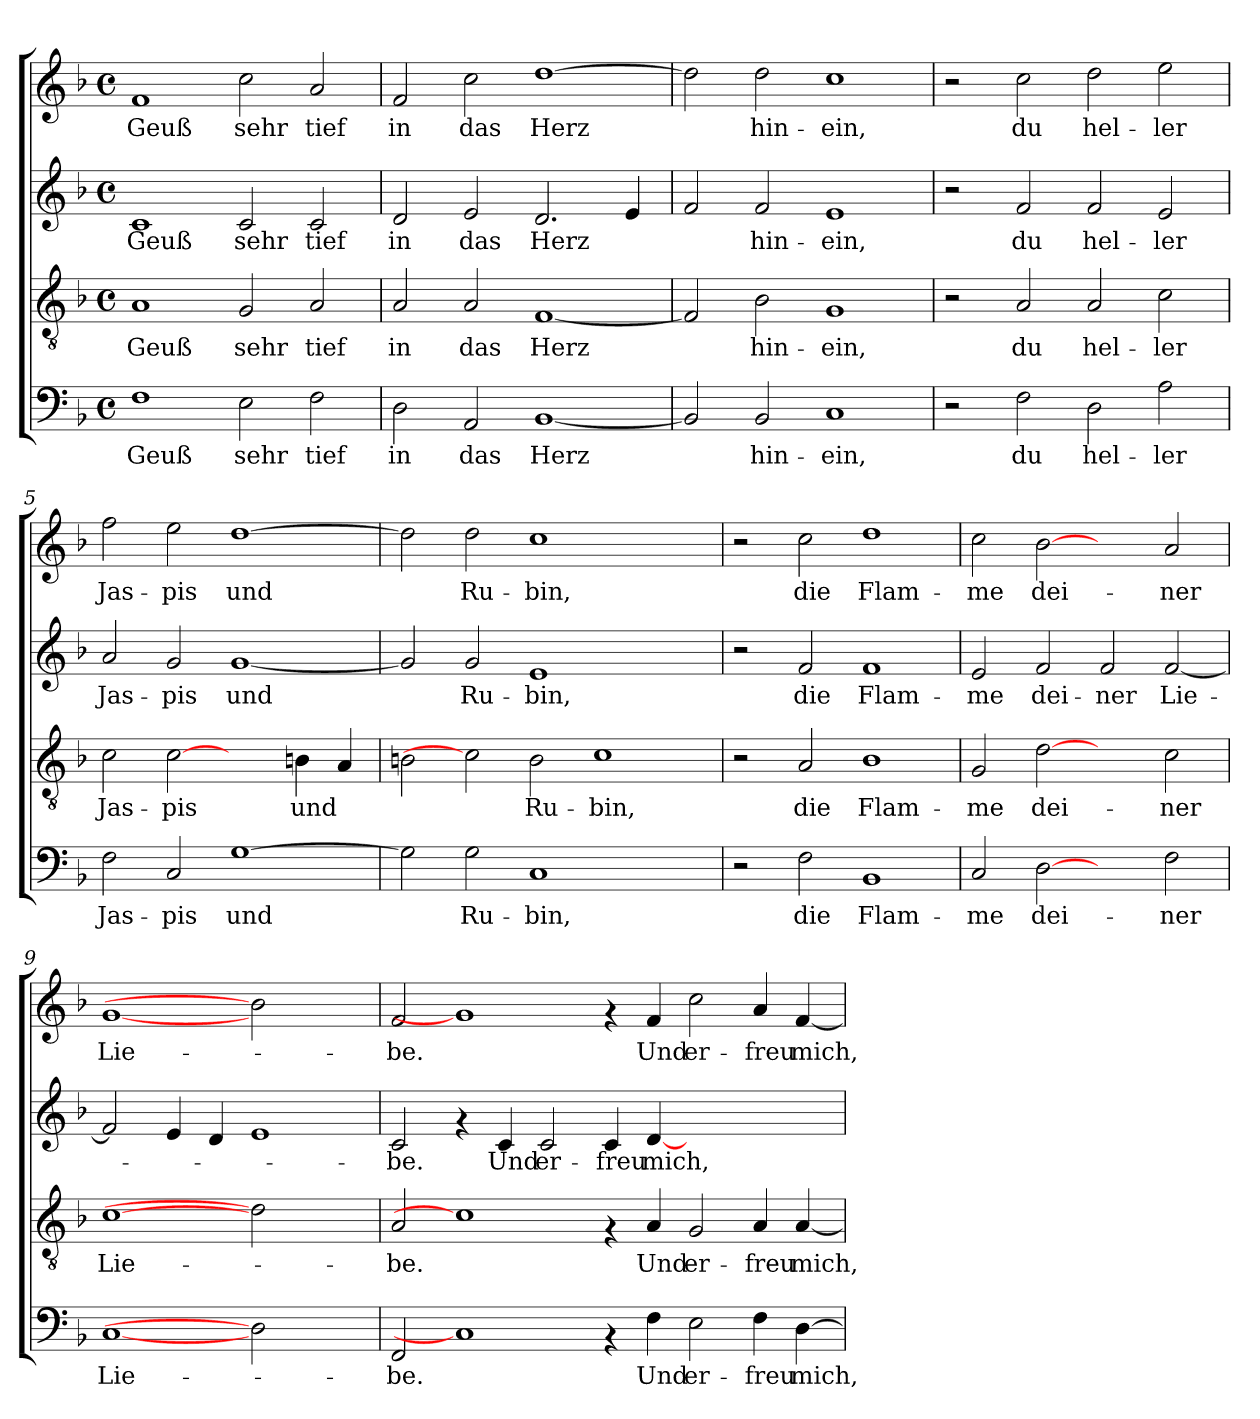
**kern	**text	**kern	**text	**kern	**text	**kern	**text
*part4	*part4	*part3	*part3	*part2	*part2	*part1	*part1
*staff4	*staff4	*staff3	*staff3	*staff2	*staff2	*staff1	*staff1
*clefF4	*	*clefGv2	*	*clefG2	*	*clefG2	*
*k[b-]	*	*k[b-]	*	*k[b-]	*	*k[b-]	*
*F:	*	*F:	*	*F:	*	*F:	*
*M4/4	*	*M4/4	*	*M4/4	*	*M4/4	*
*met(c)	*	*met(c)	*	*met(c)	*	*met(c)	*
=1	=1	=1	=1	=1	=1	=1	=1
!	!LO:LY:b	!	!LO:LY:b	!	!LO:LY:b	!	!LO:LY:b
1F	Geuß	1A	Geuß	1c	Geuß	1f	Geuß
!	!LO:LY:b	!	!LO:LY:b	!	!LO:LY:b	!	!LO:LY:b
2E\	sehr	2G/	sehr	2c/	sehr	2cc\	sehr
!	!LO:LY:b	!	!LO:LY:b	!	!LO:LY:b	!	!LO:LY:b
2F\	tief	2A/	tief	2c/	tief	2a/	tief
=2	=2	=2	=2	=2	=2	=2	=2
!	!LO:LY:b	!	!LO:LY:b	!	!LO:LY:b	!	!LO:LY:b
2D\	in	2A/	in	2d/	in	2f/	in
!	!LO:LY:b	!	!LO:LY:b	!	!LO:LY:b	!	!LO:LY:b
2AA/	das	2A/	das	2e/	das	2cc\	das
!	!LO:LY:b	!	!LO:LY:b	!	!LO:LY:b	!	!LO:LY:b
[<1BB-	Herz	[<1F	Herz	2.d/	Herz	[>1dd	Herz
.	.	.	.	4e/	.	.	.
=3	=3	=3	=3	=3	=3	=3	=3
2BB-/]	.	2F/]	.	2f/	.	2dd\]	.
!	!LO:LY:b	!	!LO:LY:b	!	!LO:LY:b	!	!LO:LY:b
2BB-/	hin-	2B-\	hin-	2f/	hin-	2dd\	hin-
!	!LO:LY:b	!	!LO:LY:b	!	!LO:LY:b	!	!LO:LY:b
1C	-ein,	1G	-ein,	1e	-ein,	1cc	-ein,
=4	=4	=4	=4	=4	=4	=4	=4
2r	.	2r	.	2r	.	2r	.
!	!LO:LY:b	!	!LO:LY:b	!	!LO:LY:b	!	!LO:LY:b
2F\	du	2A/	du	2f/	du	2cc\	du
!	!LO:LY:b	!	!LO:LY:b	!	!LO:LY:b	!	!LO:LY:b
2D\	hel-	2A/	hel-	2f/	hel-	2dd\	hel-
!	!LO:LY:b	!	!LO:LY:b	!	!LO:LY:b	!	!LO:LY:b
2A\	-ler	2c\	-ler	2e/	-ler	2ee\	-ler
=5	=5	=5	=5	=5	=5	=5	=5
!	!LO:LY:b	!	!LO:LY:b	!	!LO:LY:b	!	!LO:LY:b
2F\	Jas-	2c\	Jas-	2a/	Jas-	2ff\	Jas-
!	!LO:LY:b	!	!LO:LY:b	!	!LO:LY:b	!	!LO:LY:b
2C/	-pis	[2c	-pis	2g/	-pis	2ee\	-pis
!	!LO:LY:b	!	!	!	!LO:LY:b	!	!LO:LY:b
[<1G	und	2ryy	.	[<1g	und	[<1dd	und
!	!	!	!LO:LY:b	!	!	!	!
.	.	4Bn\	und	.	.	.	.
.	.	4A/	.	.	.	.	.
!!LO:LB:g=z
=6	=6	=6	=6	=6	=6	=6	=6
2G\]	.	2Bn\	.	2g/]	.	2dd\]	.
!	!LO:LY:b	!	!	!	!LO:LY:b	!	!LO:LY:b
2G\	Ru-	2c]	.	2g/	Ru-	2dd\	Ru-
!	!LO:LY:b	!	!LO:LY:b	!	!LO:LY:b	!	!LO:LY:b
1C	-bin,	2B\	Ru-	1e	-bin,	1cc	-bin,
!	!	!	!LO:LY:b	!	!	!	!
.	.	1c	-bin,	.	.	.	.
2ryy	.	.	.	2ryy	.	2ryy	.
=7	=7	=7	=7	=7	=7	=7	=7
2r	.	2r	.	2r	.	2r	.
!	!LO:LY:b	!	!LO:LY:b	!	!LO:LY:b	!	!LO:LY:b
2F\	die	2A/	die	2f/	die	2cc\	die
!	!LO:LY:b	!	!LO:LY:b	!	!LO:LY:b	!	!LO:LY:b
1BB-	Flam-	1B-	Flam-	1f	Flam-	1dd	Flam-
=8	=8	=8	=8	=8	=8	=8	=8
!	!LO:LY:b	!	!LO:LY:b	!	!LO:LY:b	!	!LO:LY:b
2C/	-me	2G/	-me	2e/	-me	2cc\	-me
!	!LO:LY:b	!	!LO:LY:b	!	!LO:LY:b	!	!LO:LY:b
[2D	dei-	[2d	dei-	2f/	dei-	[2b-	dei-
!	!	!	!	!	!LO:LY:b	!	!
2ryy	.	2ryy	.	2f/	-ner	2ryy	.
!	!LO:LY:b	!	!LO:LY:b	!	!LO:LY:b	!	!LO:LY:b
2F\	-ner	2c\	-ner	[<2f/	Lie-	2a/	-ner
=9	=9	=9	=9	=9	=9	=9	=9
!	!LO:LY:b	!	!LO:LY:b	!	!	!	!LO:LY:b
[1C	Lie-	[1c	Lie-	2f/]	.	[1g	Lie-
.	.	.	.	4e/	.	.	.
.	.	.	.	4d/	.	.	.
2D]	.	2d]	.	1e	.	2b-]	.
2ryy	.	2ryy	.	.	.	2ryy	.
=10	=10	=10	=10	=10	=10	=10	=10
!	!LO:LY:b	!	!LO:LY:b	!	!LO:LY:b	!	!LO:LY:b
2FF/	-be.	2A/	-be.	2c/	-be.	2f/	-be.
1C]	.	1c]	.	4rf	.	1g]	.
!	!	!	!	!	!LO:LY:b	!	!
.	.	.	.	4c/	Und	.	.
!	!	!	!	!	!LO:LY:b	!	!
.	.	.	.	2c/	er-	.	.
!	!	!	!	!	!LO:LY:b	!	!
4rAA	.	4rF	.	4c/	-freu	4rf	.
!	!LO:LY:b	!	!LO:LY:b	!	!LO:LY:b	!	!LO:LY:b
4F\	Und	4A/	Und	[>4d/	mich,	4f/	Und
!	!LO:LY:b	!	!LO:LY:b	!	!	!	!LO:LY:b
2E\	er-	2G/	er-	1ryy	.	2cc\	er-
!	!LO:LY:b	!	!LO:LY:b	!	!	!	!LO:LY:b
4F\	-freu	4A/	-freu	.	.	4a/	-freu
!	!LO:LY:b	!	!LO:LY:b	!	!	!	!LO:LY:b
[>4D\	mich,	[>4A/	mich,	.	.	[>4f/	mich,
=	=	=	=	=	=	=	=
*-	*-	*-	*-	*-	*-	*-	*-
